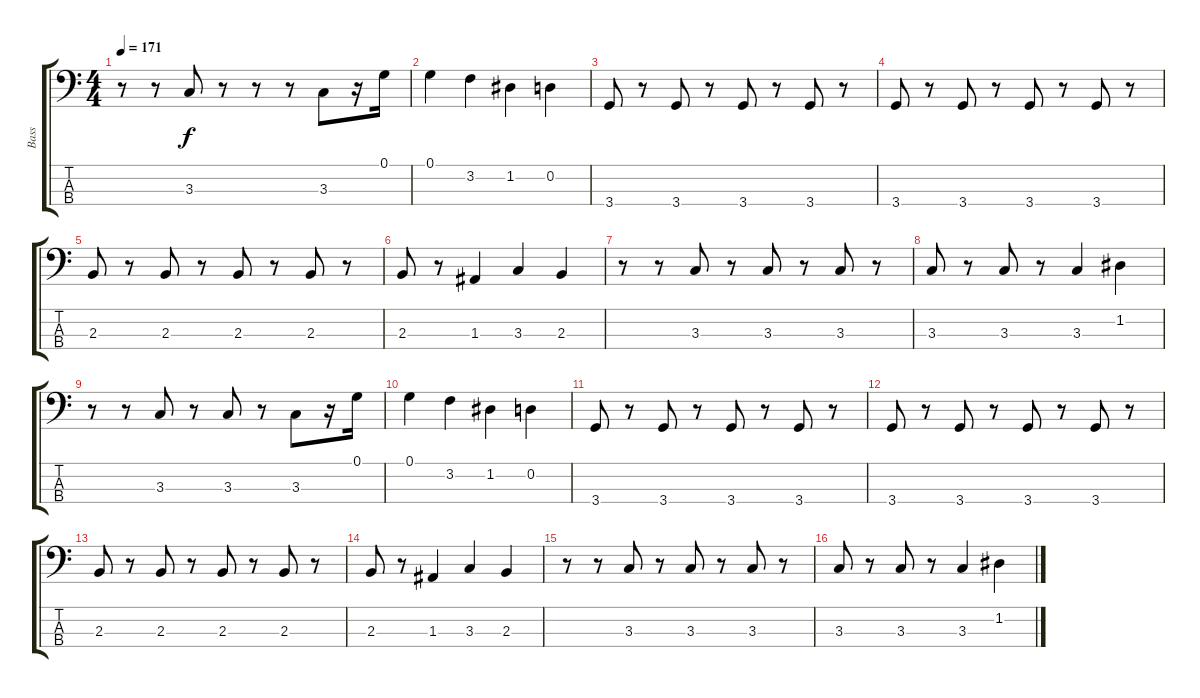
\track ("Bass" "Bass") {instrument electricbassfinger}
\staff {score tabs}
\tuning (G2 D2 A1 E1) {hide}
\ts (4 4)
\tempo 171
\clef f4
\ks c
r.8{dy f} r.8 3.3.8 r.8 r.8 r.8 3.3.8 r.16 0.1.16 |
0.1.4 3.2.4 1.2.4 0.2.4 |
3.4.8 r.8 3.4.8 r.8 3.4.8 r.8 3.4.8 r.8 |
3.4.8 r.8 3.4.8 r.8 3.4.8 r.8 3.4.8 r.8 |
2.3.8 r.8 2.3.8 r.8 2.3.8 r.8 2.3.8 r.8 |
2.3.8 r.8 1.3.4 3.3.4 2.3.4 |
r.8 r.8 3.3.8 r.8 3.3.8 r.8 3.3.8 r.8 |
3.3.8 r.8 3.3.8 r.8 3.3.4 1.2.4 |
r.8 r.8 3.3.8 r.8 3.3.8 r.8 3.3.8 r.16 0.1.16 |
0.1.4 3.2.4 1.2.4 0.2.4 |
3.4.8 r.8 3.4.8 r.8 3.4.8 r.8 3.4.8 r.8 |
3.4.8 r.8 3.4.8 r.8 3.4.8 r.8 3.4.8 r.8 |
2.3.8 r.8 2.3.8 r.8 2.3.8 r.8 2.3.8 r.8 |
2.3.8 r.8 1.3.4 3.3.4 2.3.4 |
r.8 r.8 3.3.8 r.8 3.3.8 r.8 3.3.8 r.8 |
3.3.8 r.8 3.3.8 r.8 3.3.4 1.2.4
